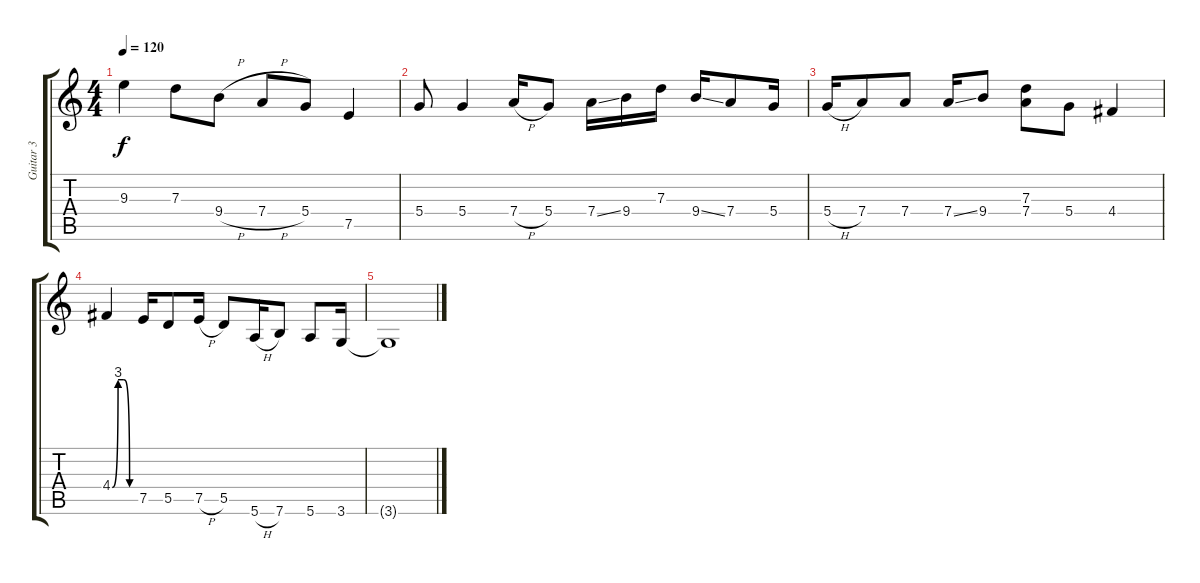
\track ("Guitar 3" "Guitar 3") {instrument acousticguitarsteel}
\staff {score tabs}
\tuning (E4 B3 G3 D3 A2 E2) {hide}
\ts (4 4)
\tempo 120
\clef g2
\ks c
9.3.4{dy f} 7.3.8 9.4{h}.8 7.4{h}.8 5.4.8 7.5.4 |
5.4.8 5.4.4 7.4{h}.16 5.4.8 7.4{ss}.16 9.4.16 7.3.16 9.4{ss}.16 7.4.8 5.4.16 |
5.4{h}.16 7.4.8 7.4.8 7.4{ss}.16 9.4.8 (7.3 7.4).8 5.4.8 4.4.4 |
4.4{be (custom 0 0 15 12 30 12 45 0 60 0)}.4 7.5.16 5.5.8 7.5{h}.16 5.5.8 5.6{h}.16 7.6.8 5.6.8 3.6.16 |
3.6{t}.1
